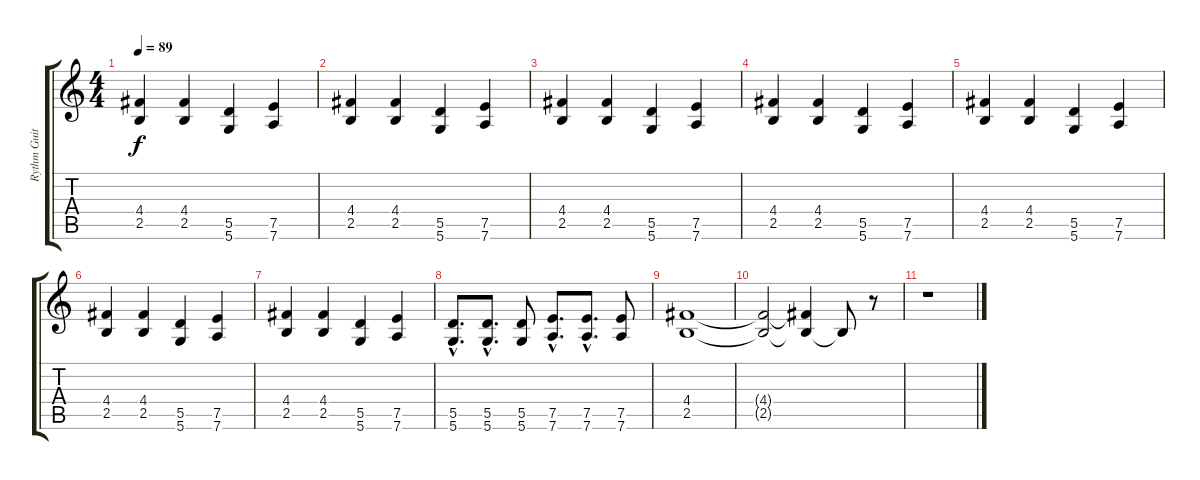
\track ("Rythm Guitar" "Rythm Guit") {instrument overdrivenguitar}
\staff {score tabs}
\tuning (E4 B3 G3 D3 A2 D2) {hide}
\ts (4 4)
\tempo 89
\clef g2
\ks c
(4.4 2.5).4{dy f} (4.4 2.5).4 (5.5 5.6).4 (7.5 7.6).4 |
(4.4 2.5).4 (4.4 2.5).4 (5.5 5.6).4 (7.5 7.6).4 |
(4.4 2.5).4 (4.4 2.5).4 (5.5 5.6).4 (7.5 7.6).4 |
(4.4 2.5).4 (4.4 2.5).4 (5.5 5.6).4 (7.5 7.6).4 |
(4.4 2.5).4 (4.4 2.5).4 (5.5 5.6).4 (7.5 7.6).4 |
(4.4 2.5).4 (4.4 2.5).4 (5.5 5.6).4 (7.5 7.6).4 |
(4.4 2.5).4 (4.4 2.5).4 (5.5 5.6).4 (7.5 7.6).4 |
(5.5{hac} 5.6{hac}).8{d} (5.5{hac} 5.6{hac}).8{d} (5.5 5.6).8 (7.5{hac} 7.6{hac}).8{d} (7.5{hac} 7.6{hac}).8{d} (7.5 7.6).8 |
(4.4 2.5).1 |
(4.4{t} 2.5{t}).2 (4.4{t} 2.5{t}).4 2.5{t}.8 r.8 |
r.1
